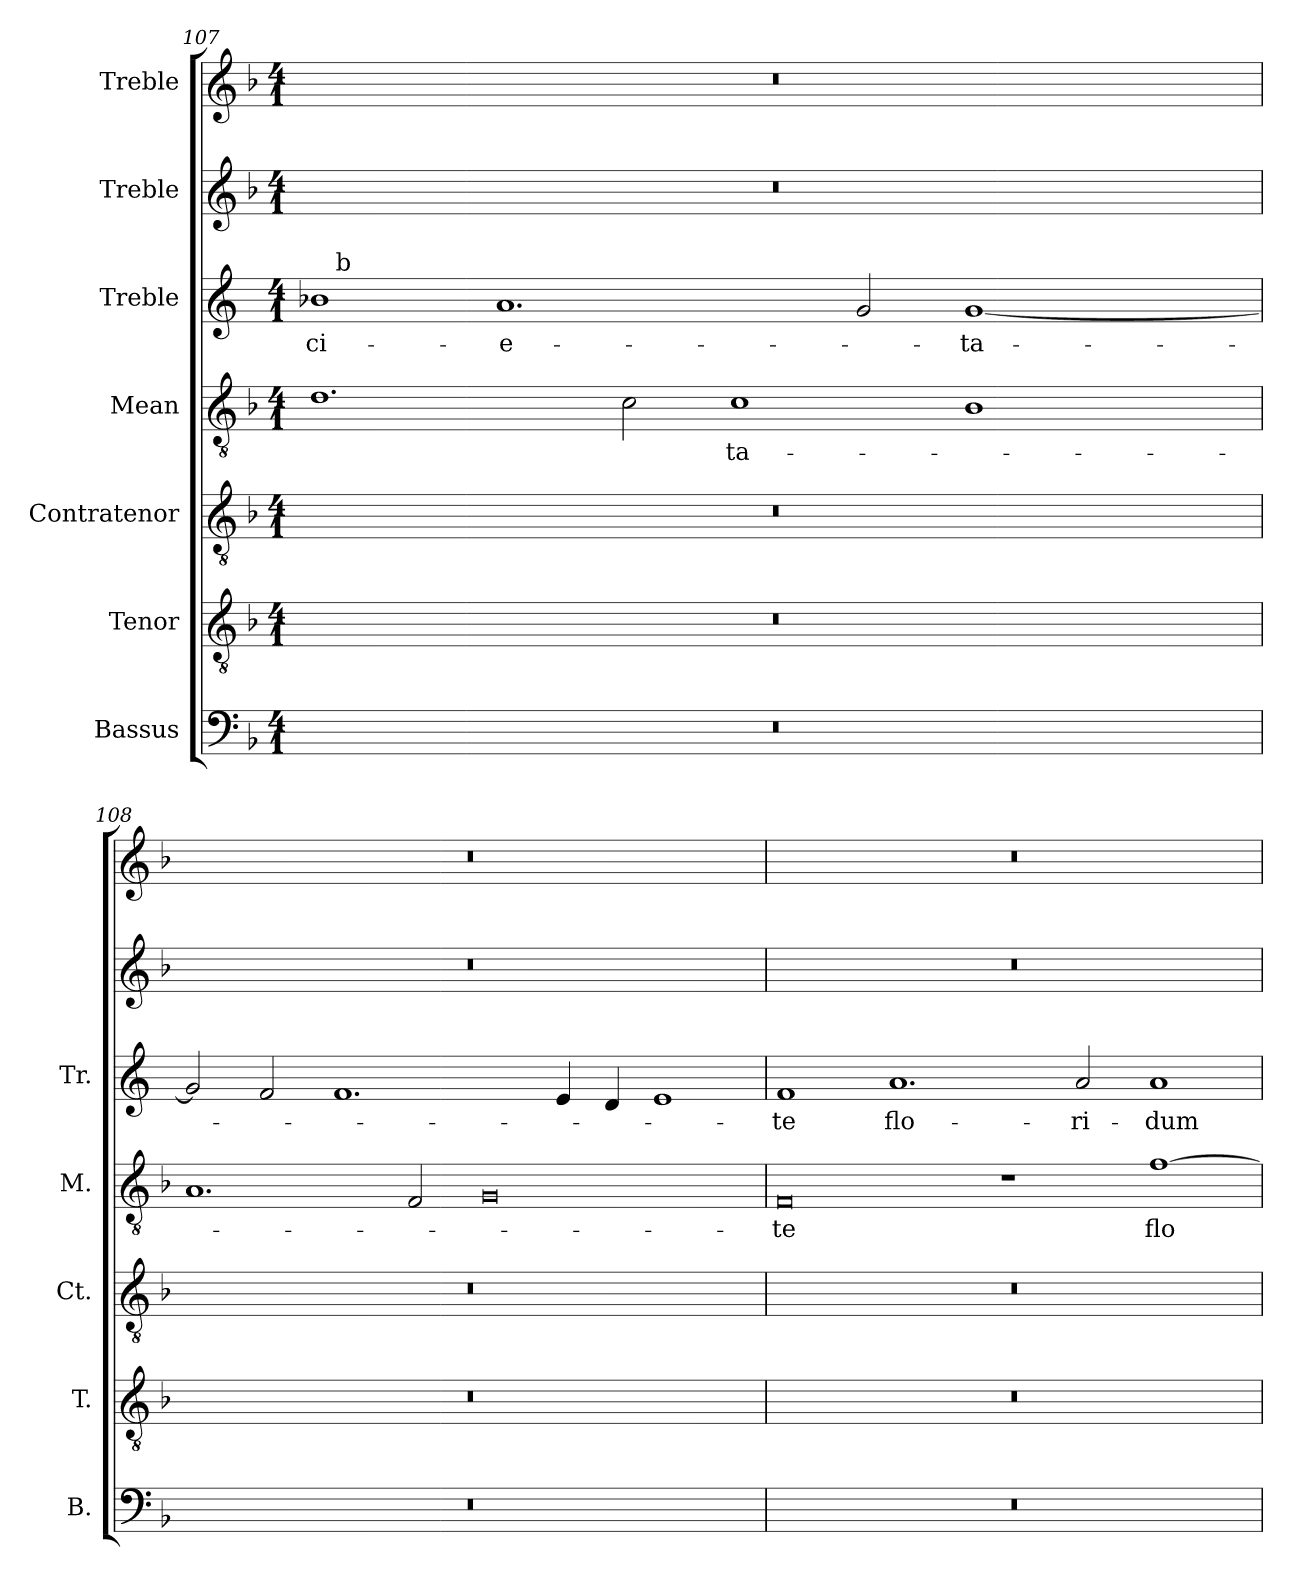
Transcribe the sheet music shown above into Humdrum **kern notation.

**kern	**kern	**kern	**kern	**text	**kern	**text	**kern	**kern
*part7	*part6	*part5	*part4	*part4	*part3	*part3	*part2	*part1
*staff7	*staff6	*staff5	*staff4	*staff4	*staff3	*staff3	*staff2	*staff1
*I"Bassus	*I"Tenor	*I"Contratenor	*I"Mean	*	*I"Treble	*	*I"Treble	*I"Treble
*I'B.	*I'T.	*I'Ct.	*I'M.	*	*I'Tr.	*	*	*
*clefF4	*clefGv2	*clefGv2	*clefGv2	*	*clefG2	*	*clefG2	*clefG2
*	*ITrd7c12	*ITrd7c12	*ITrd7c12	*	*	*	*	*
*k[b-]	*k[b-]	*k[b-]	*k[b-]	*	*k[]	*	*k[b-]	*k[b-]
*F:	*F:	*F:	*F:	*	*	*	*F:	*F:
*M4/1	*M4/1	*M4/1	*M4/1	*	*M4/1	*	*M4/1	*M4/1
=107	=107	=107	=107	=107	=107	=107	=107	=107
!LO:N:vis=1	!LO:N:vis=1	!LO:N:vis=1	!	!	!	!	!	!
!	!	!	!	!	!	!LO:LY:b:color=#000000	!LO:N:vis=1	!LO:N:vis=1
*	*	*	*	*	*^	*	*	*
00r	00r	00r	1.Di	.	1b-i	32ryy	-ci-	00r	00r
.	.	.	.	.	.	256ryy	.	.	.
!	!	!	!	!	!	!LO:TX:a:t=b	!	!	!
.	.	.	.	.	.	1ryy	.	.	.
!	!	!	!	!	!	!	!LO:LY:b:color=#000000	!	!
.	.	.	.	.	1.ai	.	-e-	.	.
.	.	.	.	.	.	1ryy	.	.	.
.	.	.	2Ci\	.	.	.	.	.	.
!	!	!	!	!LO:LY:b:color=#000000	!	!	!	!	!
.	.	.	1Ci	-ta-	.	.	.	.	.
.	.	.	.	.	.	1ryy	.	.	.
.	.	.	.	.	2gi/	.	.	.	.
!	!	!	!	!	!	!	!LO:LY:b:color=#000000	!	!
.	.	.	1BB-i	.	[<1gi	.	-ta-	.	.
.	.	.	.	.	.	2ryy	.	.	.
.	.	.	.	.	.	4ryy	.	.	.
.	.	.	.	.	.	8ryy	.	.	.
.	.	.	.	.	.	16ryy	.	.	.
.	.	.	.	.	.	64..ryy	.	.	.
!!LO:LB:g=z
=108`	=108`	=108`	=108`	=108`	=108`	=108`	=108`	=108`	=108`
!LO:N:vis=1	!LO:N:vis=1	!LO:N:vis=1	!	!	!	!	!	!LO:N:vis=1	!LO:N:vis=1
*	*	*	*	*	*v	*v	*	*	*
00r	00r	00r	1.AAi	.	2gi/]	.	00r	00r
.	.	.	.	.	2fi/	.	.	.
.	.	.	.	.	1.fi	.	.	.
.	.	.	2FFi/	.	.	.	.	.
.	.	.	0GGi	.	.	.	.	.
.	.	.	.	.	4ei/	.	.	.
.	.	.	.	.	4di/	.	.	.
.	.	.	.	.	1ei	.	.	.
=109`	=109`	=109`	=109`	=109`	=109`	=109`	=109`	=109`
!LO:N:vis=1	!LO:N:vis=1	!LO:N:vis=1	!	!	!	!	!	!
!	!	!	!	!LO:LY:b:color=#000000	!	!	!	!
!	!	!	!	!	!	!LO:LY:b:color=#000000	!LO:N:vis=1	!LO:N:vis=1
00r	00r	00r	0FFi	-te	1fi	-te	00r	00r
!	!	!	!	!	!	!LO:LY:b:color=#000000	!	!
.	.	.	.	.	1.ai	flo-	.	.
.	.	.	1r	.	.	.	.	.
!	!	!	!	!	!	!LO:LY:b:color=#000000	!	!
.	.	.	.	.	2ai/	-ri-	.	.
!	!	!	!	!LO:LY:b:color=#000000	!	!	!	!
!	!	!	!	!	!	!LO:LY:b:color=#000000	!	!
.	.	.	[>1Fi	flo-	1ai	-dum	.	.
=`	=`	=`	=`	=`	=`	=`	=`	=`
*-	*-	*-	*-	*-	*-	*-	*-	*-
